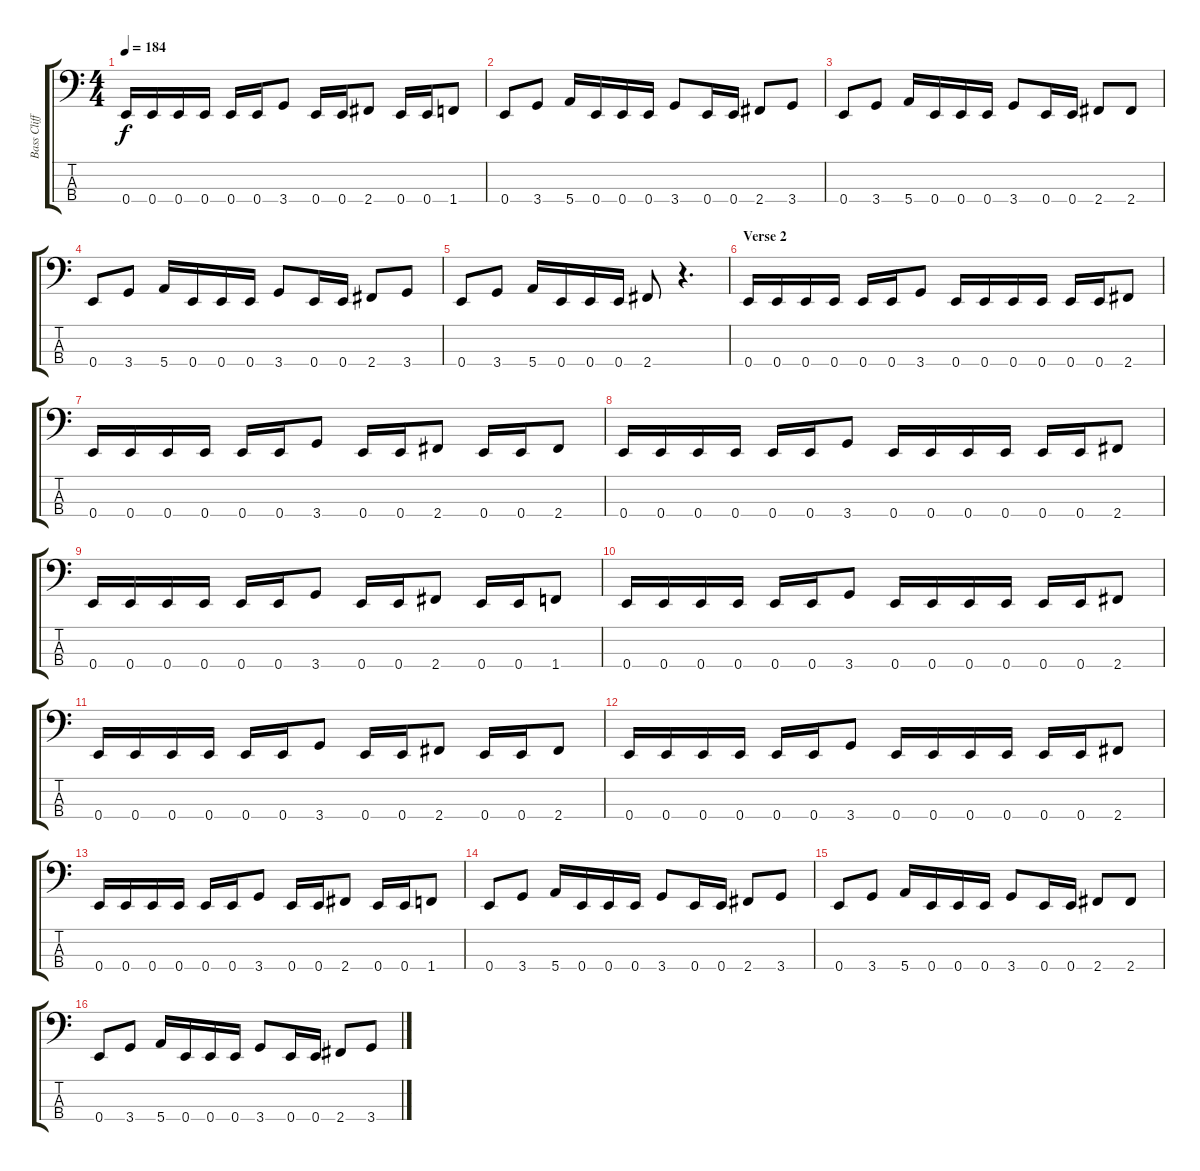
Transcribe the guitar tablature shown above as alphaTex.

\track ("Bass Cliff" "Bass Cliff") {instrument electricbassfinger}
\staff {score tabs}
\tuning (G2 D2 A1 E1) {hide}
\ts (4 4)
\tempo 184
\clef f4
\ks c
0.4.16{dy f} 0.4.16 0.4.16 0.4.16 0.4.16 0.4.16 3.4.8 0.4.16 0.4.16 2.4.8 0.4.16 0.4.16 1.4.8 |
0.4.8 3.4.8 5.4.16 0.4.16 0.4.16 0.4.16 3.4.8 0.4.16 0.4.16 2.4.8 3.4.8 |
0.4.8 3.4.8 5.4.16 0.4.16 0.4.16 0.4.16 3.4.8 0.4.16 0.4.16 2.4.8 2.4.8 |
0.4.8 3.4.8 5.4.16 0.4.16 0.4.16 0.4.16 3.4.8 0.4.16 0.4.16 2.4.8 3.4.8 |
0.4.8 3.4.8 5.4.16 0.4.16 0.4.16 0.4.16 2.4.8 r.4{d} |
\section ("" "Verse 2")
0.4.16 0.4.16 0.4.16 0.4.16 0.4.16 0.4.16 3.4.8 0.4.16 0.4.16 0.4.16 0.4.16 0.4.16 0.4.16 2.4.8 |
0.4.16 0.4.16 0.4.16 0.4.16 0.4.16 0.4.16 3.4.8 0.4.16 0.4.16 2.4.8 0.4.16 0.4.16 2.4.8 |
0.4.16 0.4.16 0.4.16 0.4.16 0.4.16 0.4.16 3.4.8 0.4.16 0.4.16 0.4.16 0.4.16 0.4.16 0.4.16 2.4.8 |
0.4.16 0.4.16 0.4.16 0.4.16 0.4.16 0.4.16 3.4.8 0.4.16 0.4.16 2.4.8 0.4.16 0.4.16 1.4.8 |
0.4.16 0.4.16 0.4.16 0.4.16 0.4.16 0.4.16 3.4.8 0.4.16 0.4.16 0.4.16 0.4.16 0.4.16 0.4.16 2.4.8 |
0.4.16 0.4.16 0.4.16 0.4.16 0.4.16 0.4.16 3.4.8 0.4.16 0.4.16 2.4.8 0.4.16 0.4.16 2.4.8 |
0.4.16 0.4.16 0.4.16 0.4.16 0.4.16 0.4.16 3.4.8 0.4.16 0.4.16 0.4.16 0.4.16 0.4.16 0.4.16 2.4.8 |
0.4.16 0.4.16 0.4.16 0.4.16 0.4.16 0.4.16 3.4.8 0.4.16 0.4.16 2.4.8 0.4.16 0.4.16 1.4.8 |
0.4.8 3.4.8 5.4.16 0.4.16 0.4.16 0.4.16 3.4.8 0.4.16 0.4.16 2.4.8 3.4.8 |
0.4.8 3.4.8 5.4.16 0.4.16 0.4.16 0.4.16 3.4.8 0.4.16 0.4.16 2.4.8 2.4.8 |
0.4.8 3.4.8 5.4.16 0.4.16 0.4.16 0.4.16 3.4.8 0.4.16 0.4.16 2.4.8 3.4.8
